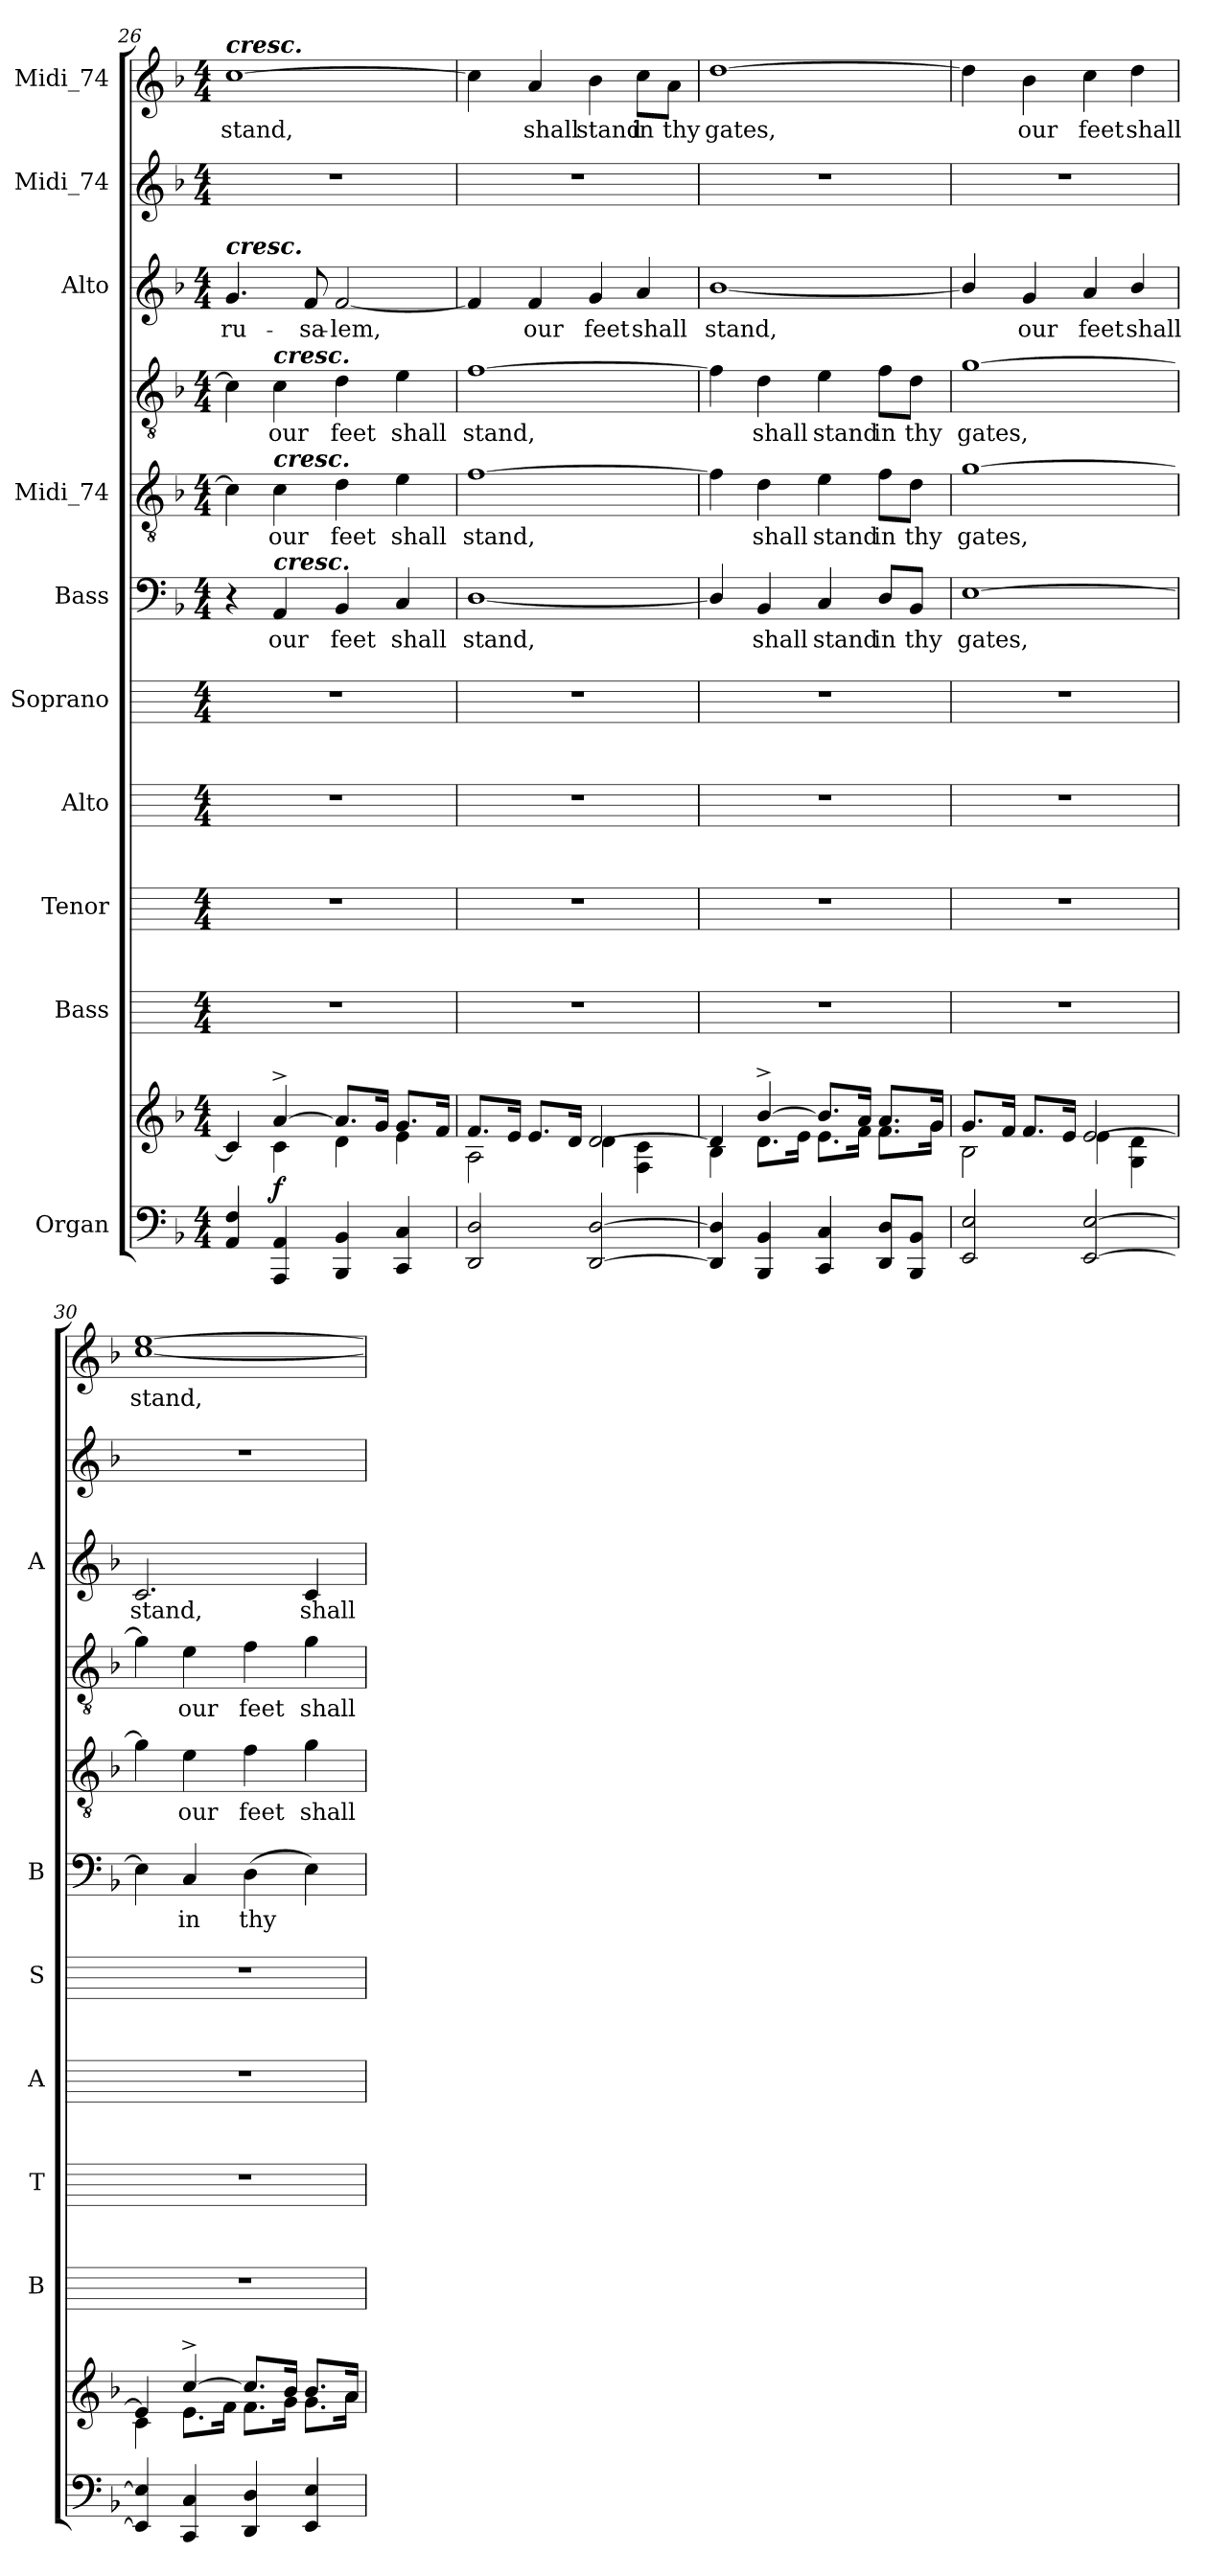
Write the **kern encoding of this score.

**kern	**kern	**dynam	**kern	**kern	**kern	**kern	**kern	**text	**kern	**text	**kern	**text	**kern	**text	**kern	**kern	**text
*part10	*part10	*part10	*part9	*part8	*part7	*part6	*part5	*part5	*part4	*part4	*part4	*part4	*part3	*part3	*part2	*part1	*part1
*staff12	*staff11	*staff11/12	*staff10	*staff9	*staff8	*staff7	*staff6	*staff6	*staff5	*staff5	*staff4	*staff4	*staff3	*staff3	*staff2	*staff1	*staff1
*I"Organ	*	*	*I"Bass	*I"Tenor	*I"Alto	*I"Soprano	*I"Bass	*	*I"Midi_74	*	*	*	*I"Alto	*	*I"Midi_74	*I"Midi_74	*
*	*	*	*I'B	*I'T	*I'A	*I'S	*I'B	*	*	*	*	*	*I'A	*	*	*	*
!!LO:LB:g=z
*clefF4	*clefG2	*	*	*	*	*	*clefF4	*	*clefGv2	*	*clefGv2	*	*clefG2	*	*clefG2	*clefG2	*
*k[b-]	*k[b-]	*	*	*	*	*	*k[b-]	*	*k[b-]	*	*k[b-]	*	*k[b-]	*	*k[b-]	*k[b-]	*
*F:	*F:	*	*	*	*	*	*F:	*	*F:	*	*F:	*	*F:	*	*F:	*F:	*
*M4/4	*M4/4	*	*M4/4	*M4/4	*M4/4	*M4/4	*M4/4	*	*M4/4	*	*M4/4	*	*M4/4	*	*M4/4	*M4/4	*
=26	=26	=26	=26	=26	=26	=26	=26	=26	=26	=26	=26	=26	=26	=26	=26	=26	=26
*^	*^	*	*	*	*	*	*	*	*	*	*	*	*	*	*	*	*
*	*^	*	*	*	*	*	*	*	*	*	*	*	*	*	*	*	*	*	*
!	!	!	!	!	!	!	!	!	!	!	!	!	!	!	!	!	!	!	!LO:TX:a:Bi:t=cresc.	!
!	!	!	!	!	!	!	!	!	!	!	!	!	!	!	!	!LO:TX:a:Bi:t=cresc.	!	!	!	!
!	!	!	!	!	!	!	!	!	!	!	!	!	!	!	!	!	!LO:LY:b	!	!	!LO:LY:b
4AA/ 4F/	1ryy	1ryy	4c/]	4ryy	.	1r	1r	1r	1r	4r	.	4c]	.	4c]	.	4.g	-ru-	1r	[1cc	stand,
!	!	!	!	!	!	!	!	!	!	!	!	!	!	!LO:TX:a:Bi:t=cresc.	!	!	!	!	!	!
!	!	!	!	!	!	!	!	!	!	!	!	!LO:TX:a:Bi:t=cresc.	!	!	!	!	!	!	!	!
!	!	!	!	!	!	!	!	!	!	!LO:TX:a:Bi:t=cresc.	!	!	!	!	!	!	!	!	!	!
!	!	!	!	!	!LO:DY:b	!	!	!	!	!	!LO:LY:b	!	!LO:LY:b	!	!LO:LY:b	!	!	!	!	!
4AAA/ 4AA/	.	.	[4a^/	4c\	f	.	.	.	.	4AA	our	4c	our	4c	our	.	.	.	.	.
!	!	!	!	!	!	!	!	!	!	!	!	!	!	!	!	!	!LO:LY:b	!	!	!
.	.	.	.	.	.	.	.	.	.	.	.	.	.	.	.	8f	-sa-	.	.	.
!	!	!	!	!	!	!	!	!	!	!	!LO:LY:b	!	!LO:LY:b	!	!LO:LY:b	!	!LO:LY:b	!	!	!
4BBB-/ 4BB-/	.	.	8.a/L]	4d\	.	.	.	.	.	4BB-	feet	4d	feet	4d	feet	[2f	-lem,	.	.	.
.	.	.	16g/J	.	.	.	.	.	.	.	.	.	.	.	.	.	.	.	.	.
!	!	!	!	!	!	!	!	!	!	!	!LO:LY:b	!	!LO:LY:b	!	!LO:LY:b	!	!	!	!	!
4CC/ 4C/	.	.	8.g/L	4e\	.	.	.	.	.	4C	shall	4e	shall	4e	shall	.	.	.	.	.
.	.	.	16f/J	.	.	.	.	.	.	.	.	.	.	.	.	.	.	.	.	.
=27	=27	=27	=27	=27	=27	=27	=27	=27	=27	=27	=27	=27	=27	=27	=27	=27	=27	=27	=27	=27
!	!	!	!	!	!	!	!	!	!	!	!LO:LY:b	!	!LO:LY:b	!	!LO:LY:b	!	!	!	!	!
2DD/ 2D/	1ryy	1ryy	8.f/L	2A\	.	1r	1r	1r	1r	[1D/	stand,	[1f	stand,	[1f	stand,	4f]	.	1r	4cc]	.
.	.	.	16e/J	.	.	.	.	.	.	.	.	.	.	.	.	.	.	.	.	.
!	!	!	!	!	!	!	!	!	!	!	!	!	!	!	!	!	!LO:LY:b	!	!	!LO:LY:b
.	.	.	8.e/L	.	.	.	.	.	.	.	.	.	.	.	.	4f	our	.	4a	shall
.	.	.	16d/J	.	.	.	.	.	.	.	.	.	.	.	.	.	.	.	.	.
!	!	!	!	!	!	!	!	!	!	!	!	!	!	!	!	!	!LO:LY:b	!	!	!LO:LY:b
[2DD/ [2D/	.	.	[2d/	4d\	.	.	.	.	.	.	.	.	.	.	.	4g	feet	.	4b-	stand
!	!	!	!	!	!	!	!	!	!	!	!	!	!	!	!	!	!LO:LY:b	!	!	!LO:LY:b
.	.	.	.	4F\ 4c\	.	.	.	.	.	.	.	.	.	.	.	4a	shall	.	8cc\L	in
!	!	!	!	!	!	!	!	!	!	!	!	!	!	!	!	!	!	!	!	!LO:LY:b
.	.	.	.	.	.	.	.	.	.	.	.	.	.	.	.	.	.	.	8a\J	thy
=28	=28	=28	=28	=28	=28	=28	=28	=28	=28	=28	=28	=28	=28	=28	=28	=28	=28	=28	=28	=28
!	!	!	!	!	!	!	!	!	!	!	!	!	!	!	!	!	!LO:LY:b	!	!	!LO:LY:b
4DD/] 4D/]	1ryy	1ryy	4d/]	4B-\	.	1r	1r	1r	1r	4D/]	.	4f]	.	4f]	.	[1b-/	stand,	1r	[1dd	gates,
!	!	!	!	!	!	!	!	!	!	!	!LO:LY:b	!	!LO:LY:b	!	!LO:LY:b	!	!	!	!	!
4BBB-/ 4BB-/	.	.	[4b-^/	8.d\L	.	.	.	.	.	4BB-	shall	4d	shall	4d	shall	.	.	.	.	.
.	.	.	.	16e\J	.	.	.	.	.	.	.	.	.	.	.	.	.	.	.	.
!	!	!	!	!	!	!	!	!	!	!	!LO:LY:b	!	!LO:LY:b	!	!LO:LY:b	!	!	!	!	!
4CC/ 4C/	.	.	8.b-/L]	8.e\L	.	.	.	.	.	4C	stand	4e	stand	4e	stand	.	.	.	.	.
.	.	.	16a/J	16f\J	.	.	.	.	.	.	.	.	.	.	.	.	.	.	.	.
!	!	!	!	!	!	!	!	!	!	!	!LO:LY:b	!	!LO:LY:b	!	!LO:LY:b	!	!	!	!	!
8DD/ 8D/L	.	.	8.a/L	8.f\L	.	.	.	.	.	8D/L	in	8f\L	in	8f\L	in	.	.	.	.	.
!	!	!	!	!	!	!	!	!	!	!	!LO:LY:b	!	!LO:LY:b	!	!LO:LY:b	!	!	!	!	!
8BBB-/ 8BB-/J	.	.	.	.	.	.	.	.	.	8BB-/J	thy	8d\J	thy	8d\J	thy	.	.	.	.	.
.	.	.	16g/J	16g\J	.	.	.	.	.	.	.	.	.	.	.	.	.	.	.	.
=29	=29	=29	=29	=29	=29	=29	=29	=29	=29	=29	=29	=29	=29	=29	=29	=29	=29	=29	=29	=29
!	!	!	!	!	!	!	!	!	!	!	!LO:LY:b	!	!LO:LY:b	!	!LO:LY:b	!	!	!	!	!
2EE/ 2E/	1ryy	1ryy	8.g/L	2B-\	.	1r	1r	1r	1r	[1E	gates,	[1g	gates,	[1g	gates,	4b-/]	.	1r	4dd]	.
.	.	.	16f/J	.	.	.	.	.	.	.	.	.	.	.	.	.	.	.	.	.
!	!	!	!	!	!	!	!	!	!	!	!	!	!	!	!	!	!LO:LY:b	!	!	!LO:LY:b
.	.	.	8.f/L	.	.	.	.	.	.	.	.	.	.	.	.	4g	our	.	4b-	our
.	.	.	16e/J	.	.	.	.	.	.	.	.	.	.	.	.	.	.	.	.	.
!	!	!	!	!	!	!	!	!	!	!	!	!	!	!	!	!	!LO:LY:b	!	!	!LO:LY:b
[2EE/ [2E/	.	.	[2e/	4e\	.	.	.	.	.	.	.	.	.	.	.	4a	feet	.	4cc	feet
!	!	!	!	!	!	!	!	!	!	!	!	!	!	!	!	!	!LO:LY:b	!	!	!LO:LY:b
.	.	.	.	4G\ 4d\	.	.	.	.	.	.	.	.	.	.	.	4b-/	shall	.	4dd	shall
=30	=30	=30	=30	=30	=30	=30	=30	=30	=30	=30	=30	=30	=30	=30	=30	=30	=30	=30	=30	=30
!	!	!	!	!	!	!	!	!	!	!	!	!	!	!	!	!	!LO:LY:b	!	!	!LO:LY:b
4EE/] 4E/]	1ryy	1ryy	4e/]	4c\	.	1r	1r	1r	1r	4E]	.	4g]	.	4g]	.	2.c	stand,	1r	[1cc [1ee	stand,
!	!	!	!	!	!	!	!	!	!	!	!LO:LY:b	!	!LO:LY:b	!	!LO:LY:b	!	!	!	!	!
4CC/ 4C/	.	.	[4cc^/	8.e\L	.	.	.	.	.	4C	in	4e	our	4e	our	.	.	.	.	.
.	.	.	.	16f\J	.	.	.	.	.	.	.	.	.	.	.	.	.	.	.	.
!	!	!	!	!	!	!	!	!	!	!	!LO:LY:b	!	!LO:LY:b	!	!LO:LY:b	!	!	!	!	!
4DD/ 4D/	.	.	8.cc/L]	8.f\L	.	.	.	.	.	(>4D	thy	4f	feet	4f	feet	.	.	.	.	.
.	.	.	16b-/J	16g\J	.	.	.	.	.	.	.	.	.	.	.	.	.	.	.	.
!	!	!	!	!	!	!	!	!	!	!	!	!	!LO:LY:b	!	!LO:LY:b	!	!LO:LY:b	!	!	!
4EE/ 4E/	.	.	8.b-/L	8.g\L	.	.	.	.	.	4E)	.	4g	shall	4g	shall	4c	shall	.	.	.
.	.	.	16a/J	16a\J	.	.	.	.	.	.	.	.	.	.	.	.	.	.	.	.
*v	*v	*v	*	*	*	*	*	*	*	*	*	*	*	*	*	*	*	*	*	*
*	*v	*v	*	*	*	*	*	*	*	*	*	*	*	*	*	*	*	*
=	=	=	=	=	=	=	=	=	=	=	=	=	=	=	=	=	=
*-	*-	*-	*-	*-	*-	*-	*-	*-	*-	*-	*-	*-	*-	*-	*-	*-	*-
